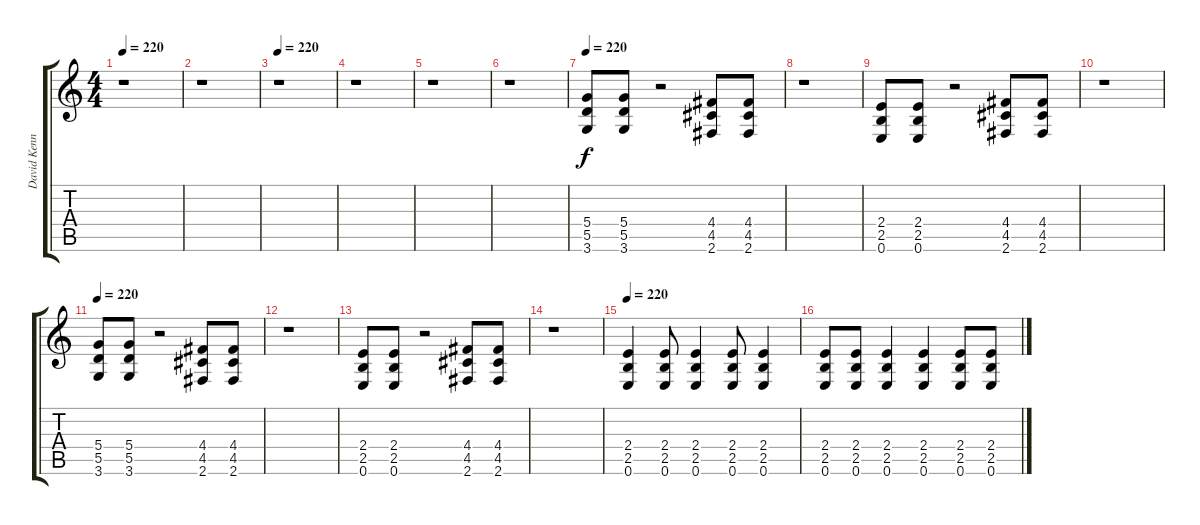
\track ("David Kennedy " "David Kenn") {instrument distortionguitar}
\staff {score tabs}
\tuning (E4 B3 G3 D3 A2 E2) {hide}
\ts (4 4)
\tempo 220
\clef g2
\ks c
r.1{dy f} |
r.1 |
\tempo 220
r.1 |
r.1 |
r.1 |
r.1 |
\tempo 220
(5.4 5.5 3.6).8{volume 16 instrument electricguitarmuted} (5.4 5.5 3.6).8 r.2 (4.4 4.5 2.6).8 (4.4 4.5 2.6).8 |
r.1 |
(2.4 2.5 0.6).8 (2.4 2.5 0.6).8 r.2 (4.4 4.5 2.6).8 (4.4 4.5 2.6).8 |
r.1 |
\tempo 220
(5.4 5.5 3.6).8{volume 16 instrument electricguitarmuted} (5.4 5.5 3.6).8 r.2 (4.4 4.5 2.6).8 (4.4 4.5 2.6).8 |
r.1 |
(2.4 2.5 0.6).8 (2.4 2.5 0.6).8 r.2 (4.4 4.5 2.6).8 (4.4 4.5 2.6).8 |
r.1 |
\tempo 220
(2.4 2.5 0.6).4{volume 16 instrument distortionguitar} (2.4 2.5 0.6).8 (2.4 2.5 0.6).4 (2.4 2.5 0.6).8 (2.4 2.5 0.6).4 |
(2.4 2.5 0.6).8 (2.4 2.5 0.6).8 (2.4 2.5 0.6).4 (2.4 2.5 0.6).4 (2.4 2.5 0.6).8 (2.4 2.5 0.6).8
